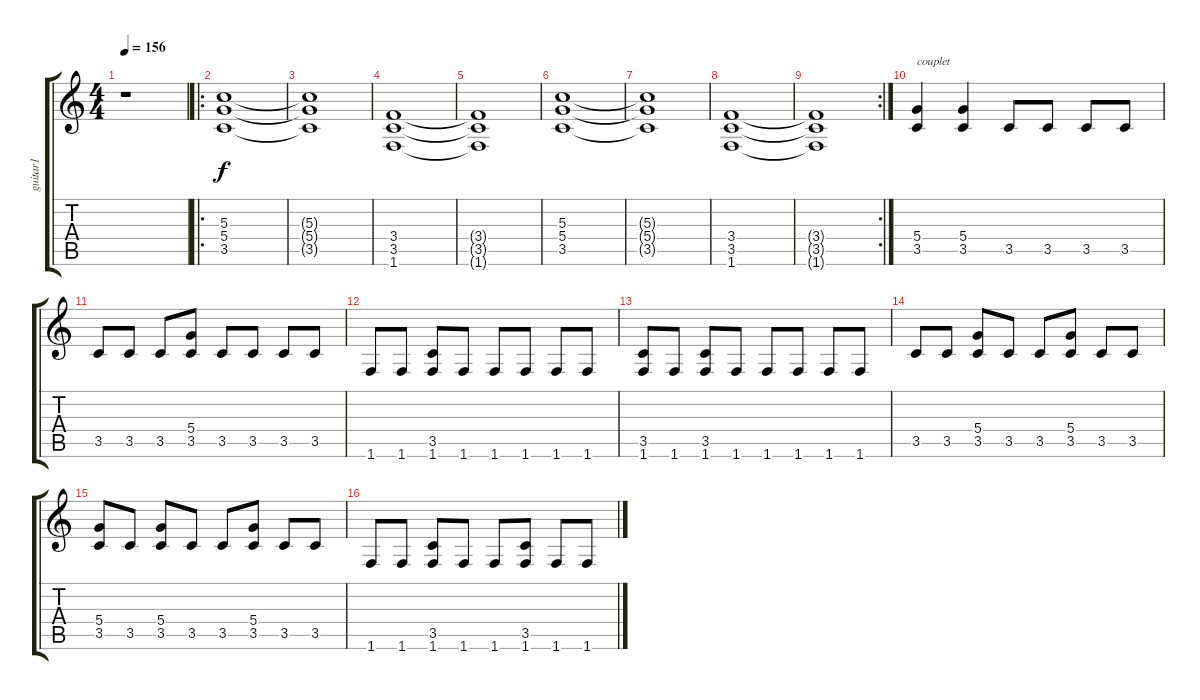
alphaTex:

\track ("guitar1" "guitar1") {instrument overdrivenguitar}
\staff {score tabs}
\tuning (E4 B3 G3 D3 A2 E2) {hide}
\ts (4 4)
\tempo 156
\clef g2
\ks c
r.1{dy f instrument overdrivenguitar} |
\ro
(5.3 5.4 3.5).1 |
(5.3{t} 5.4{t} 3.5{t}).1 |
(3.4 3.5 1.6).1 |
(3.4{t} 3.5{t} 1.6{t}).1 |
(5.3 5.4 3.5).1 |
(5.3{t} 5.4{t} 3.5{t}).1 |
(3.4 3.5 1.6).1 |
\rc 2
(3.4{t} 3.5{t} 1.6{t}).1 |
(5.4 3.5).4{txt "couplet"} (5.4 3.5).4 3.5.8 3.5.8 3.5.8 3.5.8 |
3.5.8 3.5.8 3.5.8 (5.4 3.5).8 3.5.8 3.5.8 3.5.8 3.5.8 |
1.6.8 1.6.8 (3.5 1.6).8 1.6.8 1.6.8 1.6.8 1.6.8 1.6.8 |
(3.5 1.6).8 1.6.8 (3.5 1.6).8 1.6.8 1.6.8 1.6.8 1.6.8 1.6.8 |
3.5.8 3.5.8 (5.4 3.5).8 3.5.8 3.5.8 (5.4 3.5).8 3.5.8 3.5.8 |
(5.4 3.5).8 3.5.8 (5.4 3.5).8 3.5.8 3.5.8 (5.4 3.5).8 3.5.8 3.5.8 |
1.6.8 1.6.8 (3.5 1.6).8 1.6.8 1.6.8 (3.5 1.6).8 1.6.8 1.6.8
